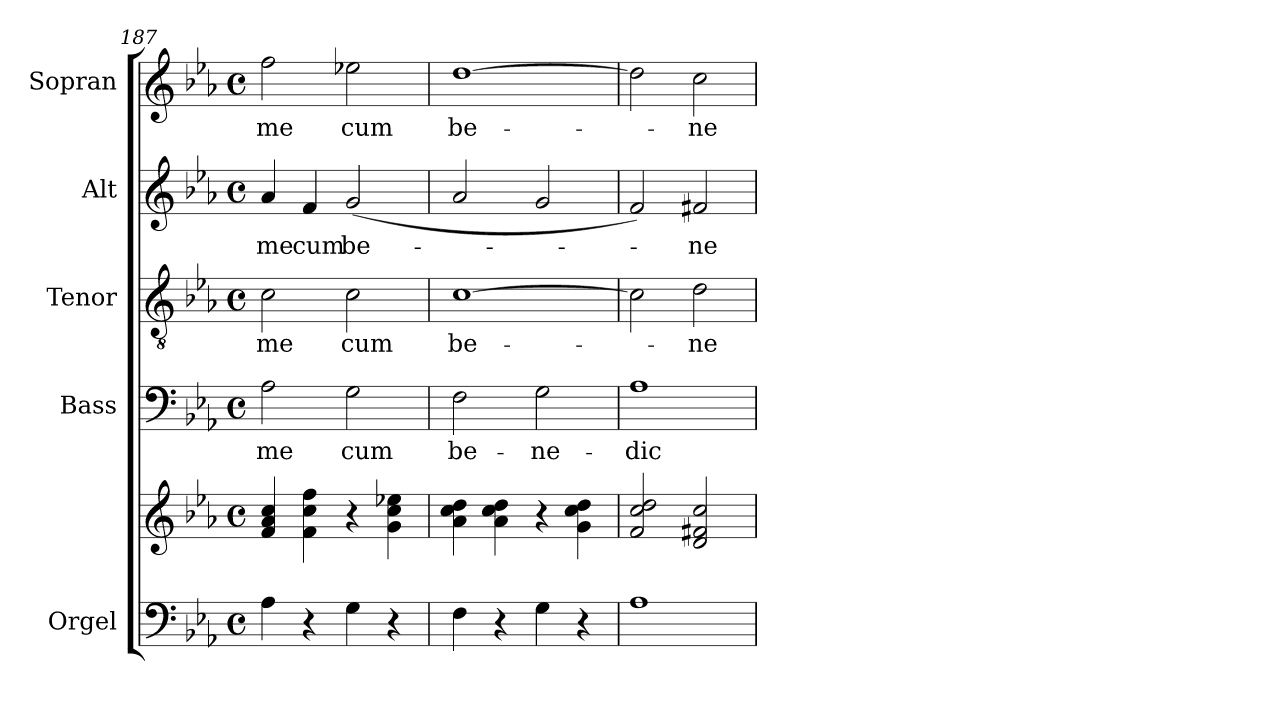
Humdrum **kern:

**kern	**kern	**kern	**text	**kern	**text	**kern	**text	**kern	**text
*part5	*part5	*part4	*part4	*part3	*part3	*part2	*part2	*part1	*part1
*staff6	*staff5	*staff4	*staff4	*staff3	*staff3	*staff2	*staff2	*staff1	*staff1
*I"Orgel	*	*I"Bass	*	*I"Tenor	*	*I"Alt	*	*I"Sopran	*
*I'Org.	*	*I'B.	*	*I'T.	*	*I'A.	*	*I'S.	*
*clefF4	*clefG2	*clefF4	*	*clefGv2	*	*clefG2	*	*clefG2	*
*k[b-e-a-]	*k[b-e-a-]	*k[b-e-a-]	*	*k[b-e-a-]	*	*k[b-e-a-]	*	*k[b-e-a-]	*
*E-:	*E-:	*E-:	*	*E-:	*	*E-:	*	*E-:	*
*M4/4	*M4/4	*M4/4	*	*M4/4	*	*M4/4	*	*M4/4	*
*met(c)	*met(c)	*met(c)	*	*met(c)	*	*met(c)	*	*met(c)	*
=187	=187	=187	=187	=187	=187	=187	=187	=187	=187
!	!	!	!LO:LY:b	!	!LO:LY:b	!	!LO:LY:b	!	!LO:LY:b
4A-\	4f/ 4a-/ 4cc/	2A-\	me	2c\	me	4a-/	me	2ff\	me
!	!	!	!	!	!	!	!LO:LY:b	!	!
4r	4f\ 4cc\ 4ff\	.	.	.	.	4f/	cum	.	.
!	!	!	!LO:LY:b	!	!LO:LY:b	!	!LO:LY:b	!	!LO:LY:b
4G\	4r	2G\	cum	2c\	cum	(<2g/	be-	2ee-X\	cum
4r	4g\ 4cc\ 4ee-X\	.	.	.	.	.	.	.	.
!!LO:LB:g=z
=188	=188	=188	=188	=188	=188	=188	=188	=188	=188
!	!	!	!LO:LY:b	!	!LO:LY:b	!	!	!	!LO:LY:b
4F\	4a-\ 4cc\ 4dd\	2F\	be-	[1c	be-	2a-/	.	[1dd	be-
4r	4a-\ 4cc\ 4dd\	.	.	.	.	.	.	.	.
!	!	!	!LO:LY:b	!	!	!	!	!	!
4G\	4r	2G\	-ne-	.	.	2g/	.	.	.
4r	4g\ 4cc\ 4dd\	.	.	.	.	.	.	.	.
=189	=189	=189	=189	=189	=189	=189	=189	=189	=189
!	!	!	!LO:LY:b	!	!	!	!	!	!
1A-	2f/ 2cc/ 2dd/	1A-	-dic-	2c\]	.	2f/)	.	2dd\]	.
!	!	!	!	!	!LO:LY:b	!	!LO:LY:b	!	!LO:LY:b
.	2d/ 2f#X/ 2cc/	.	.	2d\	-ne-	2f#X/	-ne-	2cc\	-ne-
=	=	=	=	=	=	=	=	=	=
*-	*-	*-	*-	*-	*-	*-	*-	*-	*-
